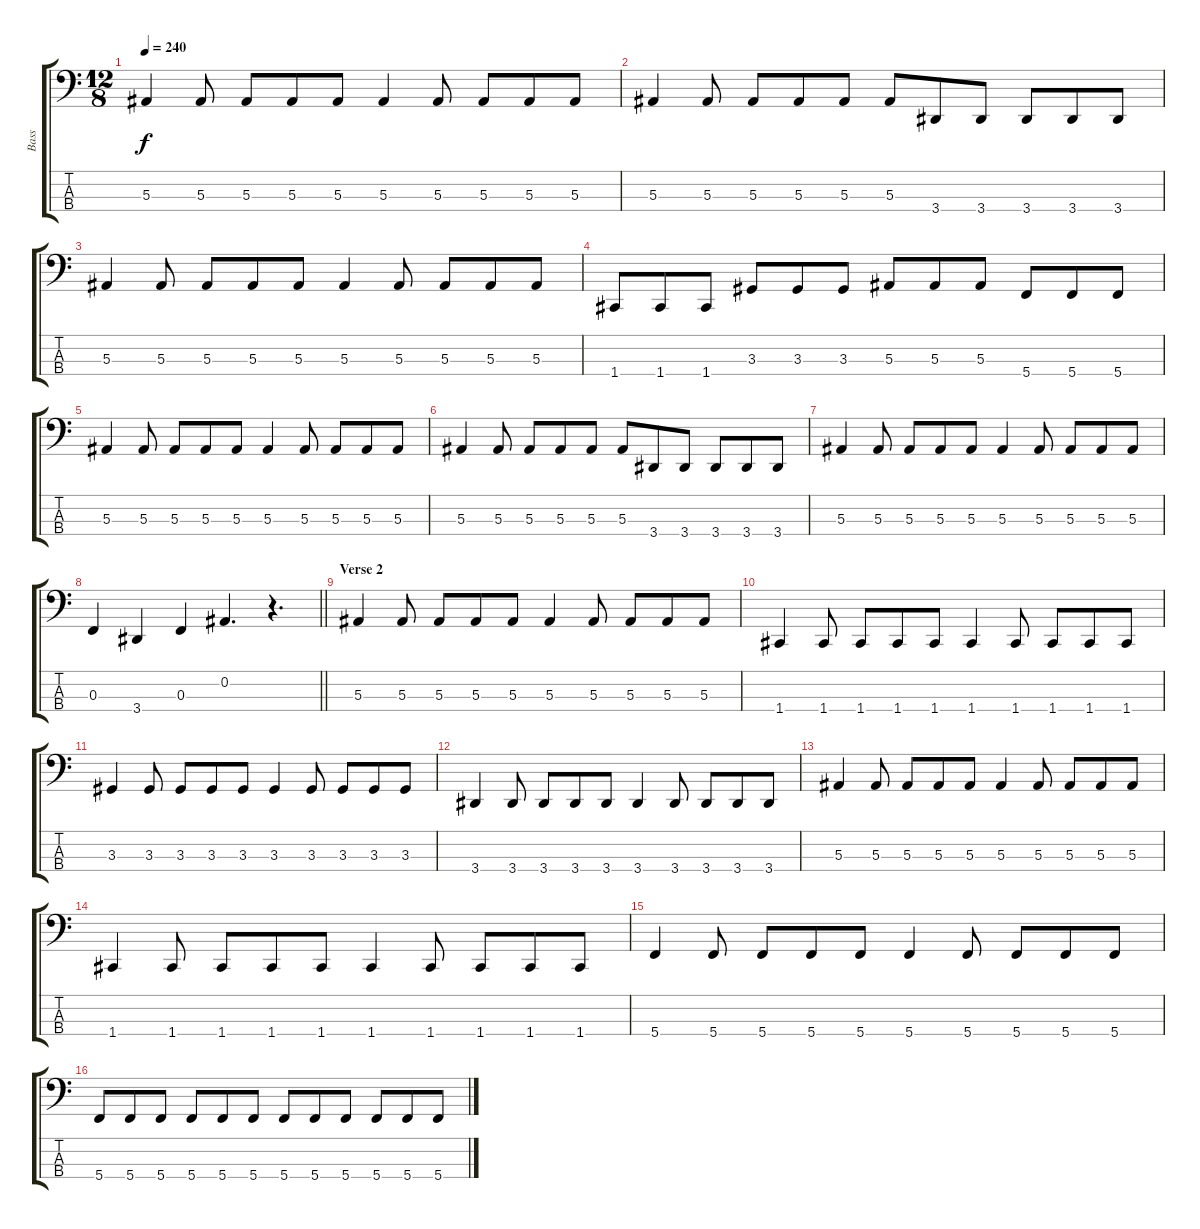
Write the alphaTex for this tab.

\track ("Bass" "Bass") {instrument electricbasspick}
\staff {score tabs}
\tuning (Eb2 Bb1 F1 C1) {hide}
\ts (12 8)
\tempo 240
\clef f4
\ks c
5.3.4{dy f} 5.3.8 5.3.8 5.3.8 5.3.8 5.3.4 5.3.8 5.3.8 5.3.8 5.3.8 |
5.3.4 5.3.8 5.3.8 5.3.8 5.3.8 5.3.8 3.4.8 3.4.8 3.4.8 3.4.8 3.4.8 |
5.3.4 5.3.8 5.3.8 5.3.8 5.3.8 5.3.4 5.3.8 5.3.8 5.3.8 5.3.8 |
1.4.8 1.4.8 1.4.8 3.3.8 3.3.8 3.3.8 5.3.8 5.3.8 5.3.8 5.4.8 5.4.8 5.4.8 |
5.3.4 5.3.8 5.3.8 5.3.8 5.3.8 5.3.4 5.3.8 5.3.8 5.3.8 5.3.8 |
5.3.4 5.3.8 5.3.8 5.3.8 5.3.8 5.3.8 3.4.8 3.4.8 3.4.8 3.4.8 3.4.8 |
5.3.4 5.3.8 5.3.8 5.3.8 5.3.8 5.3.4 5.3.8 5.3.8 5.3.8 5.3.8 |
\barLineRight lightlight
0.3.4 3.4.4 0.3.4 0.2.4{d} r.4{d} |
\section ("" "Verse 2")
5.3.4 5.3.8 5.3.8 5.3.8 5.3.8 5.3.4 5.3.8 5.3.8 5.3.8 5.3.8 |
1.4.4 1.4.8 1.4.8 1.4.8 1.4.8 1.4.4 1.4.8 1.4.8 1.4.8 1.4.8 |
3.3.4 3.3.8 3.3.8 3.3.8 3.3.8 3.3.4 3.3.8 3.3.8 3.3.8 3.3.8 |
3.4.4 3.4.8 3.4.8 3.4.8 3.4.8 3.4.4 3.4.8 3.4.8 3.4.8 3.4.8 |
5.3.4 5.3.8 5.3.8 5.3.8 5.3.8 5.3.4 5.3.8 5.3.8 5.3.8 5.3.8 |
1.4.4 1.4.8 1.4.8 1.4.8 1.4.8 1.4.4 1.4.8 1.4.8 1.4.8 1.4.8 |
5.4.4 5.4.8 5.4.8 5.4.8 5.4.8 5.4.4 5.4.8 5.4.8 5.4.8 5.4.8 |
5.4.8 5.4.8 5.4.8 5.4.8 5.4.8 5.4.8 5.4.8 5.4.8 5.4.8 5.4.8 5.4.8 5.4.8
